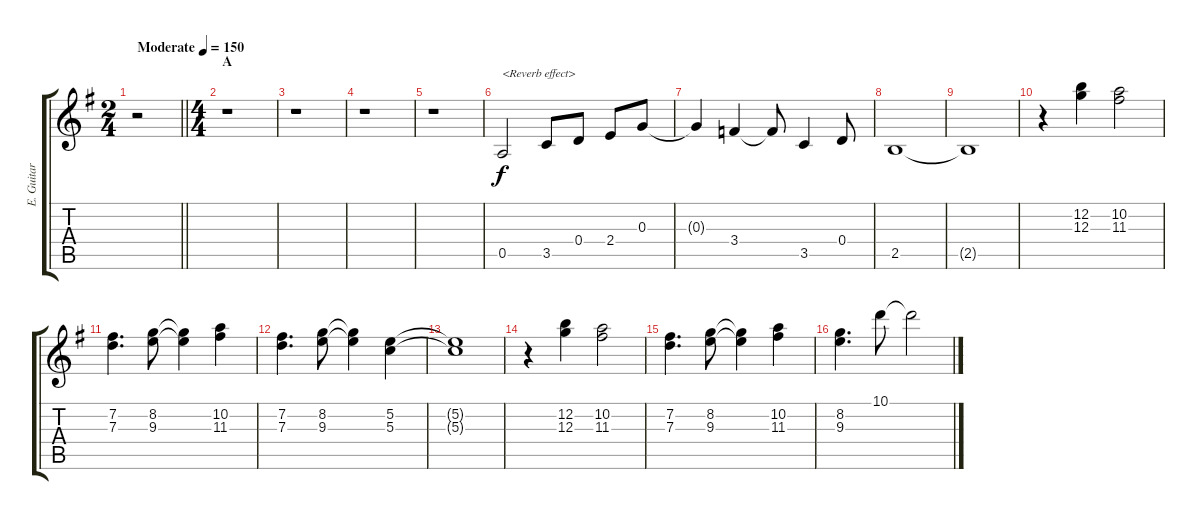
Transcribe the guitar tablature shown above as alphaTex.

\track ("E. Guitar I" "E. Guitar ") {instrument electricguitarclean}
\staff {score tabs}
\tuning (E4 B3 G3 D3 A2 E2) {hide}
\ts (2 4)
\tempo (150 "Moderate")
\clef g2
\barLineRight lightlight
\ks g
r.2{dy f instrument electricguitarclean} |
\ts (4 4)
\section ("" "A")
r.1 |
r.1 |
r.1 |
r.1 |
0.5.2{txt "<Reverb effect>"} 3.5.8 0.4.8 2.4.8 0.3.8 |
0.3{t}.4 3.4.4 3.4{t}.8 3.5.4 0.4.8 |
2.5.1 |
2.5{t}.1 |
r.4 (12.2 12.3).4 (10.2 11.3).2 |
(7.2 7.3).4{d} (8.2 9.3).8 (8.2{t} 9.3{t}).4 (10.2 11.3).4 |
(7.2 7.3).4{d} (8.2 9.3).8 (8.2{t} 9.3{t}).4 (5.2 5.3).4 |
(5.2{t} 5.3{t}).1 |
r.4 (12.2 12.3).4 (10.2 11.3).2 |
(7.2 7.3).4{d} (8.2 9.3).8 (8.2{t} 9.3{t}).4 (10.2 11.3).4 |
(8.2 9.3).4{d} 10.1.8 10.1{t}.2
